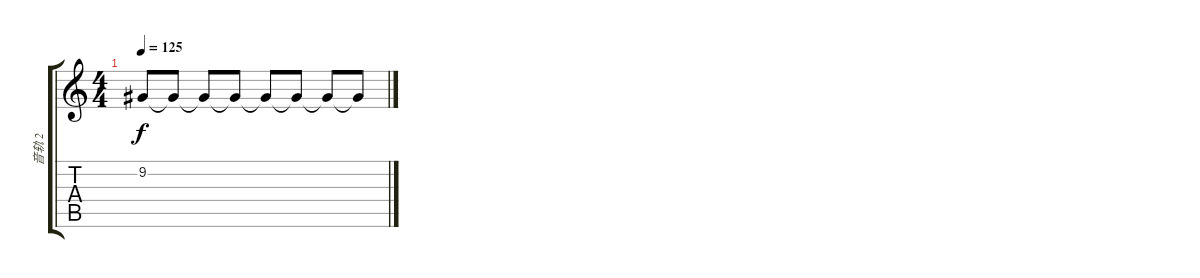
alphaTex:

\track ("音轨 2" "音轨 2") {instrument honkytonkpiano}
\staff {score tabs}
\tuning (E4 B3 G3 D3 A2 E2) {hide}
\ts (4 4)
\tempo 125
\clef g2
\ks c
9.2{t}.8{dy f} 9.2{t}.8 9.2{t}.8 9.2{t}.8 9.2{t}.8 9.2{t}.8 9.2{t}.8 9.2{t}.8
